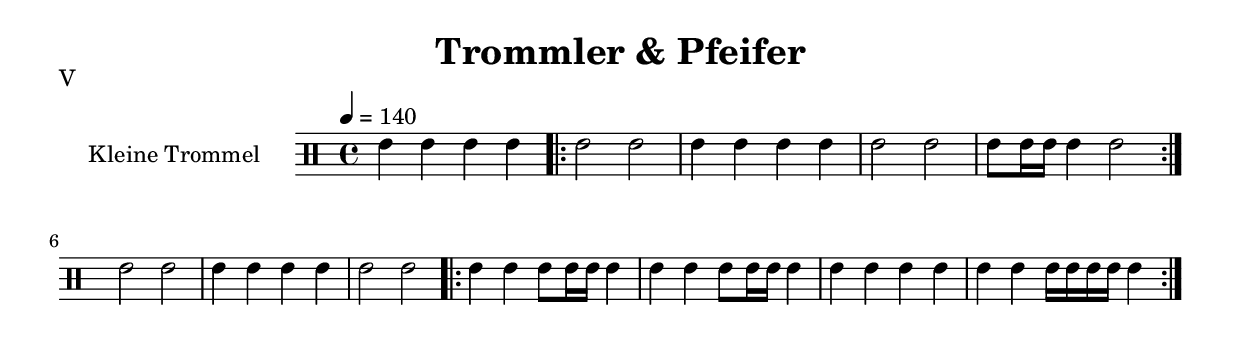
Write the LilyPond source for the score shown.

\version "2.22.1"

\header {
	title = "Trommler & Pfeifer"
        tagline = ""
}

%\pageBreak

%\include "01.ly"
%\include "02.ly"
%\include "03.ly"
%\include "04.ly"
Viertel = {
	\drummode {
		tommh4 tommh4 tommh4 tommh4
	}
}

Halbe = {
	\drummode {
                tommh2 tommh2
	}
}

Dumdumadum = {
	\drummode {
                tommh8 tommh16 tommh16 tommh4 tommh2
	}
}

HalbeViertelHalbe = {
	\Halbe
	\Viertel
	\Halbe
}

Dumdumdumdumadum = {
	\drummode {
                tommh4 tommh4 tommh8 tommh16 tommh16 tommh4
	}
}

Dumdumdumadumadum = {
	\drummode {
                tommh4 tommh4 tommh16 tommh16 tommh16 tommh16 tommh4
	}
}


KleineTrommelNoten = {
        \drummode {
		\Viertel
		\repeat volta 2 {
			\HalbeViertelHalbe
			\Dumdumadum
		}
		\HalbeViertelHalbe

		\repeat volta 2 {
			\Dumdumdumdumadum
			\Dumdumdumdumadum
			\Viertel
			\Dumdumdumadumadum
		}
		
        }
}

KleineTrommel = {
        \tempo 4 = 140
	\set DrumStaff.instrumentName = "Kleine Trommel"
	\set DrumStaff.midiInstrument = "melodic tom"
        \set Staff.midiPanPosition = 1.0
        \set Staff.midiExpression = 0.7
        \new DrumVoice = "KleineTrommel" \KleineTrommelNoten
}

\score {
        \header {
                piece = "V"
        }
	\new StaffGroup <<
                \new DrumStaff << \KleineTrommel >>
	>>
	\layout {
                indent = 4.0\cm
        }
	%\midi {}
}


%\include "06.ly"
%\include "07.ly"
%\include "08.ly"
%\include "09.ly"
%\include "10.ly"
%\include "15.ly"

%\include "klatschlied.ly"
%\include "vierer_medley.ly"
